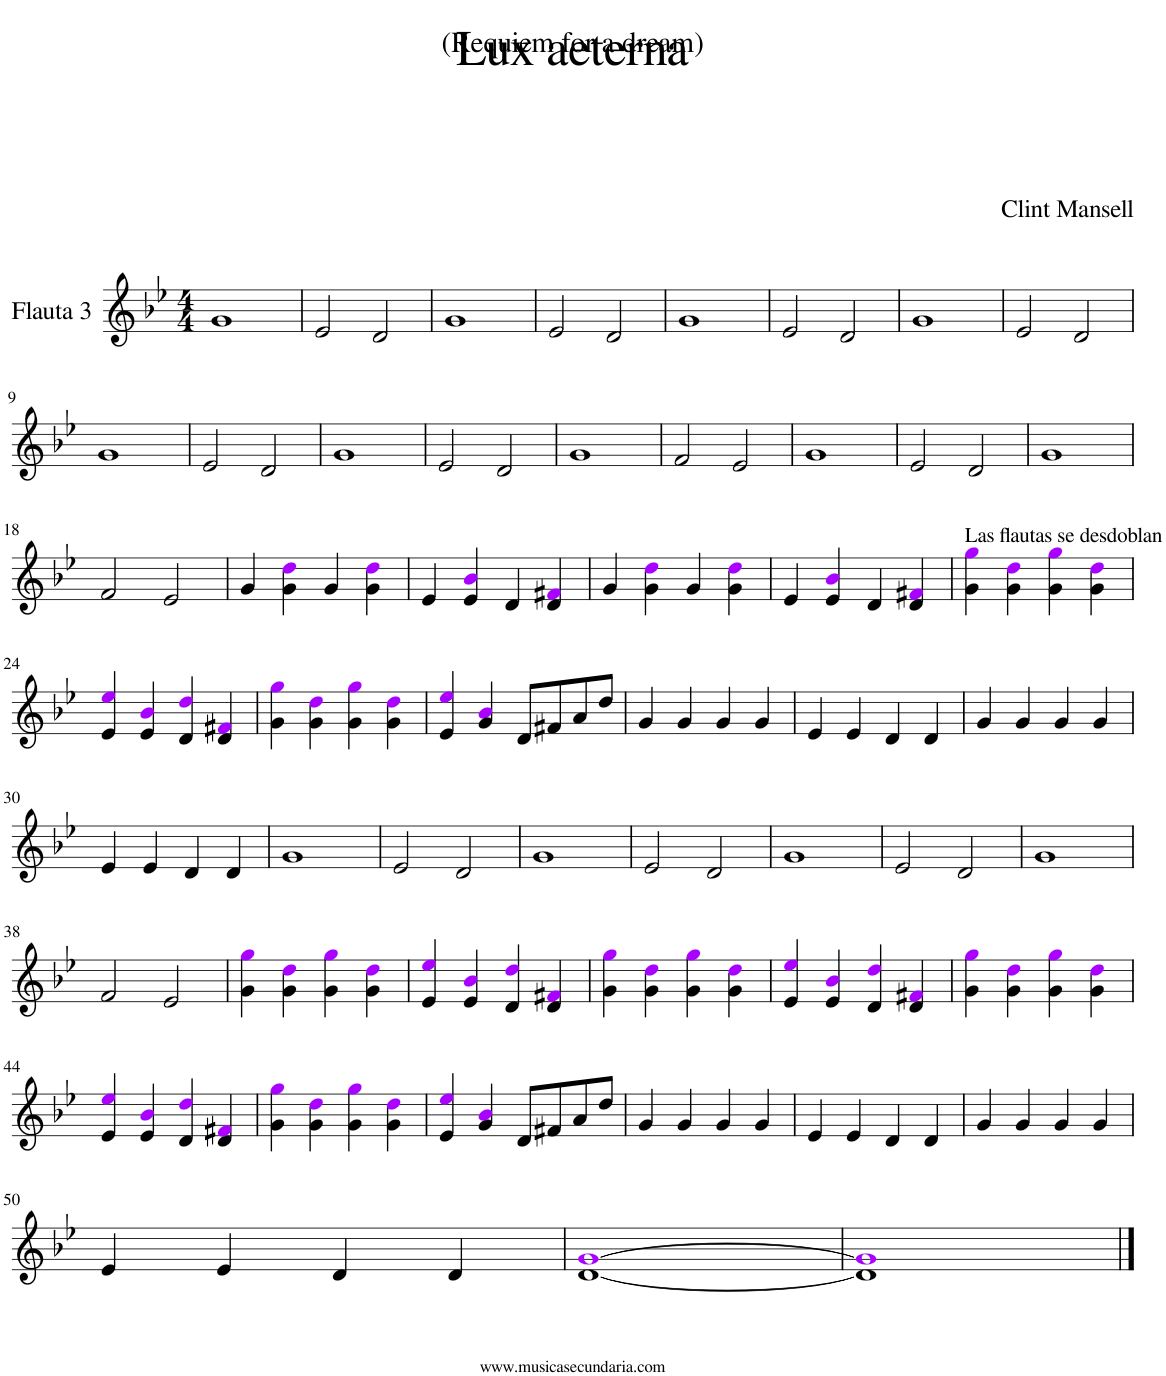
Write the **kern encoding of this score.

**kern
*part1
*staff1
*I"Flauta 3
*I'Fl
*clefG2
*k[b-e-]
*M4/4
=1
1g
=2
2e-/
2d/
=3
1g
=4
2e-/
2d/
=5
1g
=6
2e-/
2d/
=7
1g
=8
2e-/
2d/
!!LO:LB:g=z
=9
1g
=10
2e-/
2d/
=11
1g
=12
2e-/
2d/
=13
1g
=14
2f/
2e-/
=15
1g
=16
2e-/
2d/
=17
1g
!!LO:LB:g=z
=18
2f/
2e-/
=19
4g/
4g\ 4ddi\
4g/
4g\ 4ddi\
=20
4e-/
4e-/ 4b-i/
4d/
4d/ 4f#Xi/
=21
4g/
4g\ 4ddi\
4g/
4g\ 4ddi\
=22
4e-/
4e-/ 4b-i/
4d/
4d/ 4f#Xi/
=23
!LO:TX:a:t=Las flautas se desdoblan
4g\ 4ggi\
4g\ 4ddi\
4g\ 4ggi\
4g\ 4ddi\
!!LO:LB:g=z
=24
4e-/ 4ee-i/
4e-/ 4b-i/
4d/ 4ddi/
4d/ 4f#Xi/
=25
4g\ 4ggi\
4g\ 4ddi\
4g\ 4ggi\
4g\ 4ddi\
=26
4e-/ 4ee-i/
4g/ 4b-i/
8d/L
8f#X/
8a/
8dd/J
=27
4g/
4g/
4g/
4g/
=28
4e-/
4e-/
4d/
4d/
=29
4g/
4g/
4g/
4g/
!!LO:LB:g=z
=30
4e-/
4e-/
4d/
4d/
=31
1g
=32
2e-/
2d/
=33
1g
=34
2e-/
2d/
=35
1g
=36
2e-/
2d/
=37
1g
!!LO:LB:g=z
=38
2f/
2e-/
=39
4g\ 4ggi\
4g\ 4ddi\
4g\ 4ggi\
4g\ 4ddi\
=40
4e-/ 4ee-i/
4e-/ 4b-i/
4d/ 4ddi/
4d/ 4f#Xi/
=41
4g\ 4ggi\
4g\ 4ddi\
4g\ 4ggi\
4g\ 4ddi\
=42
4e-/ 4ee-i/
4e-/ 4b-i/
4d/ 4ddi/
4d/ 4f#Xi/
=43
4g\ 4ggi\
4g\ 4ddi\
4g\ 4ggi\
4g\ 4ddi\
!!LO:LB:g=z
=44
4e-/ 4ee-i/
4e-/ 4b-i/
4d/ 4ddi/
4d/ 4f#Xi/
=45
4g\ 4ggi\
4g\ 4ddi\
4g\ 4ggi\
4g\ 4ddi\
=46
4e-/ 4ee-i/
4g/ 4b-i/
8d/L
8f#X/
8a/
8dd/J
=47
4g/
4g/
4g/
4g/
=48
4e-/
4e-/
4d/
4d/
=49
4g/
4g/
4g/
4g/
!!LO:LB:g=z
=50
4e-/
4e-/
4d/
4d/
=51
[1d [1gi
=52
1d] 1gi]
==
*-
